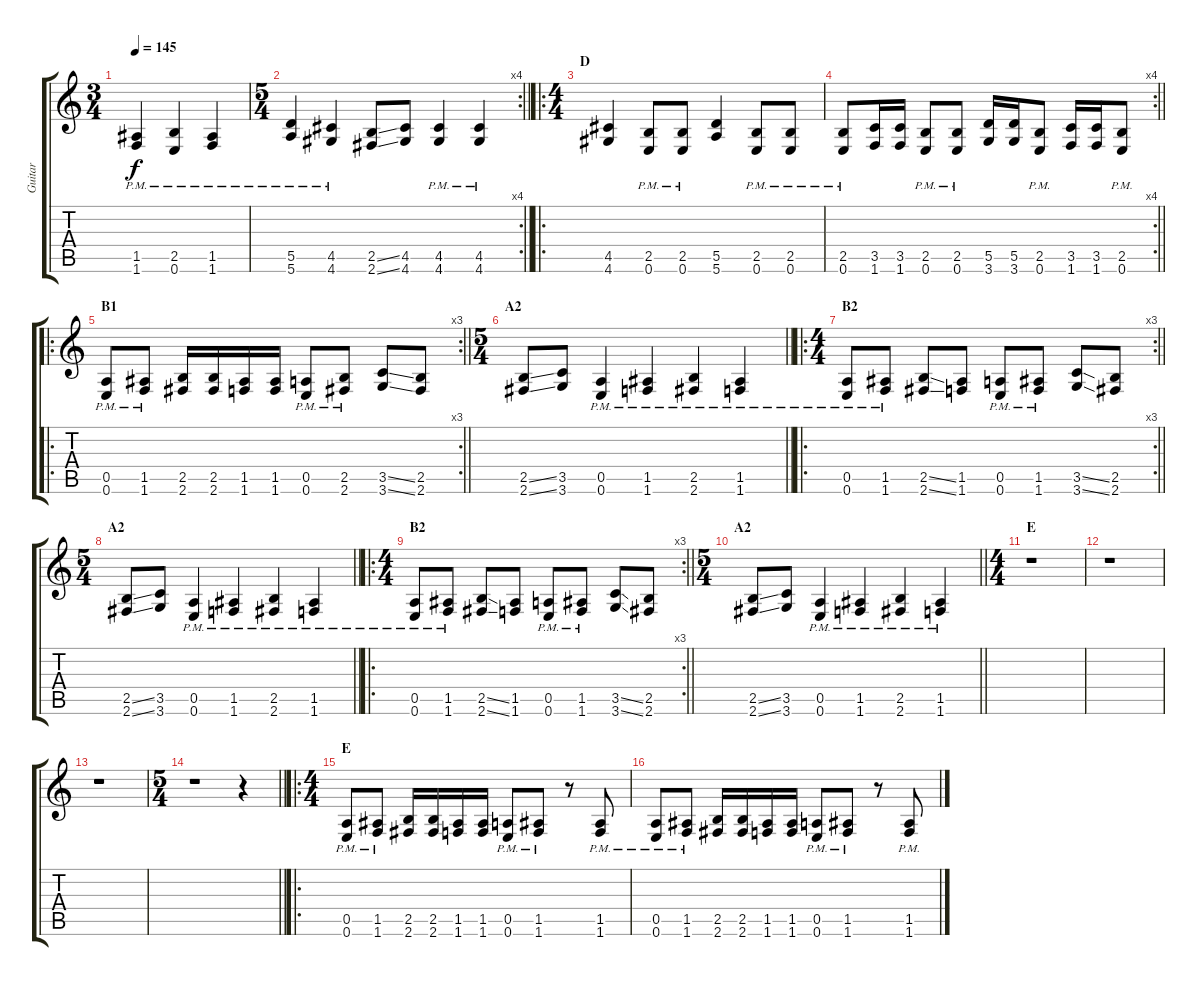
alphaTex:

\track ("Guitar" "Guitar") {instrument overdrivenguitar}
\staff {score tabs}
\tuning (E4 B3 G3 D3 A2 E2) {hide}
\ts (3 4)
\tempo 145
\clef g2
\ks c
(1.5{pm} 1.6{pm}).4{dy f} (2.5{pm} 0.6{pm}).4 (1.5{pm} 1.6{pm}).4 |
\rc 4
\ts (5 4)
\barLineRight lightlight
(5.5{pm} 5.6{pm}).4 (4.5{pm} 4.6{pm}).4 (2.5{ss} 2.6{ss}).8 (4.5 4.6).8 (4.5{pm} 4.6{pm}).4 (4.5{pm} 4.6{pm}).4 |
\ro
\ts (4 4)
\section ("" "D")
(4.5 4.6).4 (2.5{pm} 0.6{pm}).8 (2.5{pm} 0.6{pm}).8 (5.5 5.6).4 (2.5{pm} 0.6{pm}).8 (2.5{pm} 0.6{pm}).8 |
\rc 4
\barLineRight lightlight
(2.5{pm} 0.6{pm}).8 (3.5 1.6).16 (3.5 1.6).16 (2.5{pm} 0.6{pm}).8 (2.5{pm} 0.6{pm}).8 (5.5 3.6).16 (5.5 3.6).16 (2.5{pm} 0.6{pm}).8 (3.5 1.6).16 (3.5 1.6).16 (2.5{pm} 0.6{pm}).8 |
\ro
\rc 3
\section ("" "B1")
\barLineRight lightlight
(0.5{pm} 0.6{pm}).8 (1.5{pm} 1.6{pm}).8 (2.5 2.6).16 (2.5 2.6).16 (1.5 1.6).16 (1.5 1.6).16 (0.5{pm} 0.6{pm}).8 (2.5{pm} 2.6{pm}).8 (3.5{ss} 3.6{ss}).8 (2.5 2.6).8 |
\ts (5 4)
\section ("" "A2")
\barLineRight lightlight
(2.5{ss} 2.6{ss}).8 (3.5 3.6).8 (0.5{pm} 0.6{pm}).4 (1.5{pm} 1.6{pm}).4 (2.5{pm} 2.6{pm}).4 (1.5{pm} 1.6).4 |
\ro
\rc 3
\ts (4 4)
\section ("" "B2")
\barLineRight lightlight
(0.5{pm} 0.6{pm}).8 (1.5{pm} 1.6{pm}).8 (2.5{ss} 2.6{ss}).8 (1.5 1.6).8 (0.5{pm} 0.6{pm}).8 (1.5{pm} 1.6{pm}).8 (3.5{ss} 3.6{ss}).8 (2.5 2.6).8 |
\ts (5 4)
\section ("" "A2")
\barLineRight lightlight
(2.5{ss} 2.6{ss}).8 (3.5 3.6).8 (0.5{pm} 0.6{pm}).4 (1.5{pm} 1.6{pm}).4 (2.5{pm} 2.6{pm}).4 (1.5{pm} 1.6).4 |
\ro
\rc 3
\ts (4 4)
\section ("" "B2")
\barLineRight lightlight
(0.5{pm} 0.6{pm}).8 (1.5{pm} 1.6{pm}).8 (2.5{ss} 2.6{ss}).8 (1.5 1.6).8 (0.5{pm} 0.6{pm}).8 (1.5{pm} 1.6{pm}).8 (3.5{ss} 3.6{ss}).8 (2.5 2.6).8 |
\ts (5 4)
\section ("" "A2")
\barLineRight lightlight
(2.5{ss} 2.6{ss}).8 (3.5 3.6).8 (0.5{pm} 0.6{pm}).4 (1.5{pm} 1.6{pm}).4 (2.5{pm} 2.6{pm}).4 (1.5{pm} 1.6).4 |
\ts (4 4)
\section ("" "E")
r.1 |
r.1 |
r.1 |
\ts (5 4)
\barLineRight lightlight
r.1 r.4 |
\ro
\ts (4 4)
\section ("" "E")
(0.5{pm} 0.6{pm}).8 (1.5{pm} 1.6{pm}).8 (2.5 2.6).16 (2.5 2.6).16 (1.5 1.6).16 (1.5 1.6).16 (0.5{pm} 0.6{pm}).8 (1.5{pm} 1.6{pm}).8 r.8 (1.5{pm} 1.6{pm}).8 |
(0.5{pm} 0.6{pm}).8 (1.5{pm} 1.6{pm}).8 (2.5 2.6).16 (2.5 2.6).16 (1.5 1.6).16 (1.5 1.6).16 (0.5{pm} 0.6{pm}).8 (1.5{pm} 1.6{pm}).8 r.8 (1.5{pm} 1.6{pm}).8
